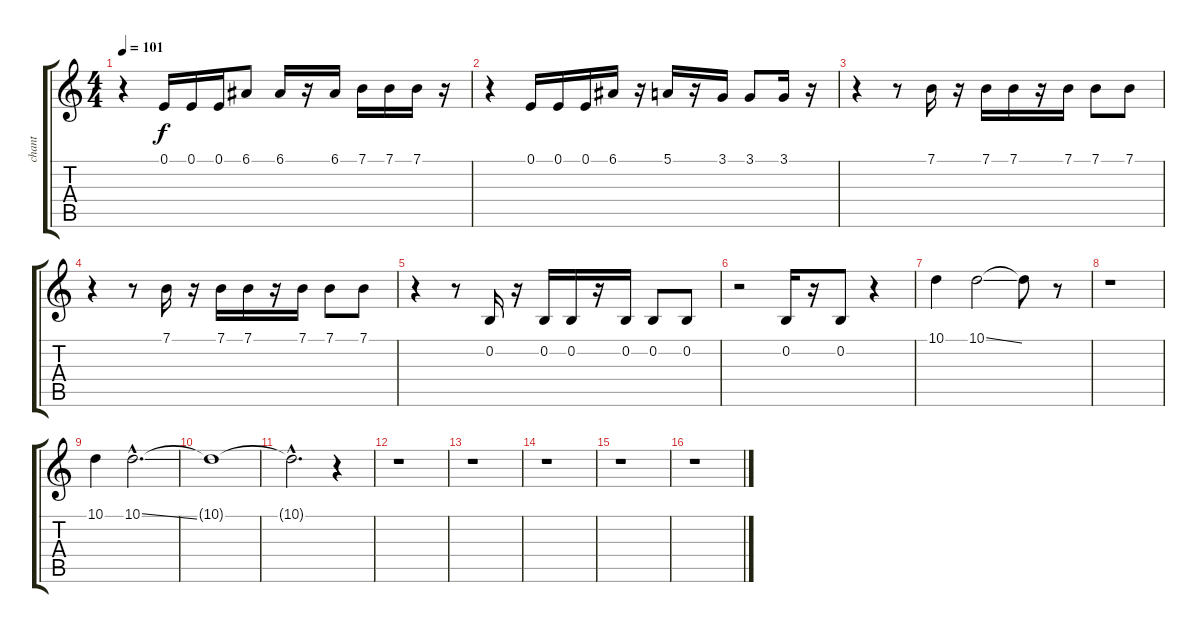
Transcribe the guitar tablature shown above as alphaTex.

\track ("chant" "chant") {instrument trumpet}
\staff {score tabs}
\tuning (E4 B3 G3 D3 A2 E2) {hide}
\ts (4 4)
\tempo 101
\clef g2
\ks c
r.4{dy f} 0.1.16 0.1.16 0.1.16 6.1.8 6.1.16 r.16 6.1.16 7.1.16 7.1.16 7.1.16 r.16 |
r.4 0.1.16 0.1.16 0.1.16 6.1.16 r.16 5.1.16 r.16 3.1.16 3.1.8 3.1.16 r.16 |
r.4 r.8 7.1.16 r.16 7.1.16 7.1.16 r.16 7.1.16 7.1.8 7.1.8 |
r.4 r.8 7.1.16 r.16 7.1.16 7.1.16 r.16 7.1.16 7.1.8 7.1.8 |
r.4 r.8 0.2.16 r.16 0.2.16 0.2.16 r.16 0.2.16 0.2.8 0.2.8 |
r.2 0.2.16 r.16 0.2.8 r.4 |
10.1.4 10.1{ss}.2 10.1{t}.8 r.8 |
r.1 |
10.1.4 10.1{ss hac}.2{d} |
10.1{t}.1 |
10.1{hac t}.2{d} r.4 |
r.1 |
r.1 |
r.1 |
r.1 |
r.1
